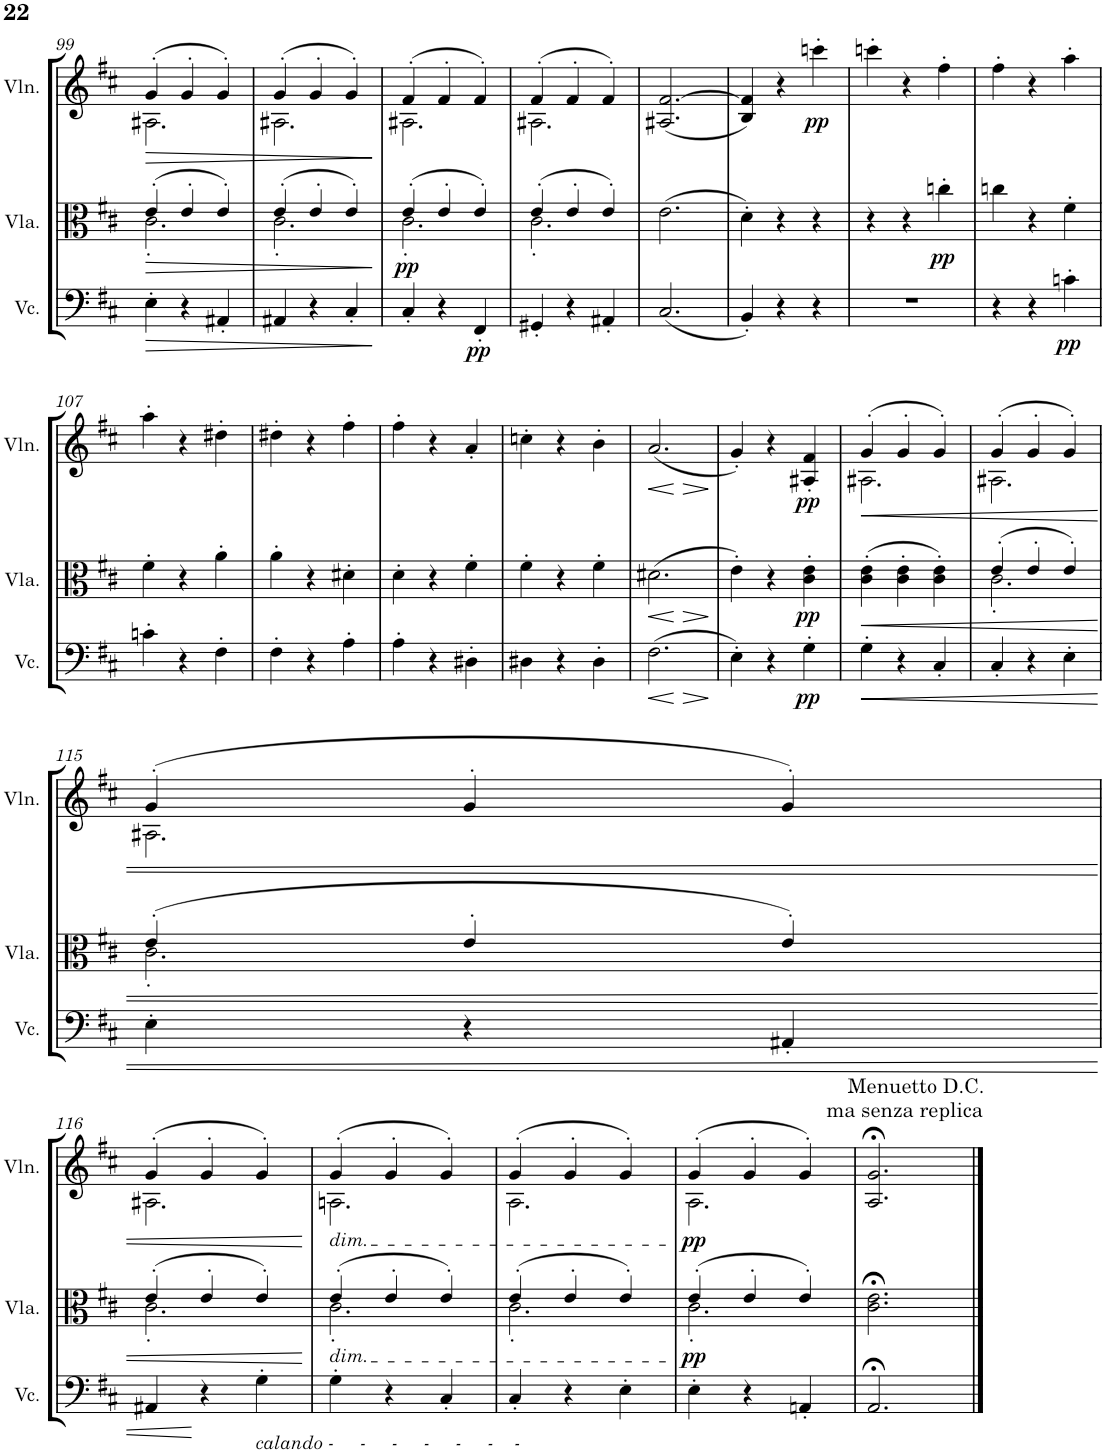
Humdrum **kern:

**kern	**dynam	**kern	**dynam	**kern	**dynam
*part3	*part3	*part2	*part2	*part1	*part1
*staff3	*staff3	*staff2	*staff2	*staff1	*staff1
*I"Violoncello	*	*I"Viola	*	*I"Violin	*
*I'Vc.	*	*I'Vla.	*	*I'Vln.	*
!!LO:PB:g=z
*clefF4	*	*clefC3	*	*clefG2	*
*k[f#c#]	*	*k[f#c#]	*	*k[f#c#]	*
*M3/4	*	*M3/4	*	*M3/4	*
=99	=99	=99	=99	=99	=99
!	!LO:HP:b	!	!LO:HP:b	!	!LO:HP:b
*	*	*^	*	*^	*
4E'\	>	(4e'/	2.c#'\	>	(4g'/	2.A#X\	>
4r	.	4e'/	.	.	4g'/	.	.
4AA#X'/	.	4e'/)	.	.	4g'/)	.	.
=100	=100	=100	=100	=100	=100	=100	=100
4AA#X/	.	(4e'/	2.c#'\	.	(4g'/	2.A#X\	.
4r	.	4e'/	.	.	4g'/	.	.
4C#'/	.	4e'/)	.	.	4g'/)	.	.
*	*	*v	*v	*	*	*	*
*	*	*	*	*v	*v	*
.	]	.	]	.	]
=101	=101	=101	=101	=101	=101
*	*	*^	*	*^	*
!	!	!	!	!LO:DY:b	!	!	!
4C#'/	.	(4e'/	2.c#'\	pp	(4f#'/	2.A#X\	.
4r	.	4e'/	.	.	4f#'/	.	.
!	!LO:DY:b	!	!	!	!	!	!
4FF#'/	pp	4e'/)	.	.	4f#'/)	.	.
=102	=102	=102	=102	=102	=102	=102	=102
4GG#X'/	.	(4e'/	2.c#'\	.	(4f#'/	2.A#X\	.
4r	.	4e'/	.	.	4f#'/	.	.
4AA#X'/	.	4e'/)	.	.	4f#'/)	.	.
*	*	*v	*v	*	*	*	*
*	*	*	*	*v	*v	*
=103	=103	=103	=103	=103	=103
(2.C#/	.	(2.e\	.	(2.A#X/ [2.f#/	.
=104	=104	=104	=104	=104	=104
4BB'/)	.	4d'\)	.	4B/ 4f#/])	.
4r	.	4r	.	4r	.
!	!	!	!	!	!LO:DY:b
4r	.	4r	.	4cccn'\	pp
=105	=105	=105	=105	=105	=105
2.r	.	4r	.	4cccn'\	.
.	.	4r	.	4r	.
!	!	!	!LO:DY:b	!	!
.	.	4ccn'\	pp	4ff#'\	.
=106	=106	=106	=106	=106	=106
4r	.	4ccn\	.	4ff#'\	.
4r	.	4r	.	4r	.
!	!LO:DY:b	!	!	!	!
4cn'\	pp	4f#'\	.	4aa'\	.
!!LO:LB:g=z
=107	=107	=107	=107	=107	=107
4cn'\	.	4f#'\	.	4aa'\	.
4r	.	4r	.	4r	.
4F#'\	.	4a'\	.	4dd#X'\	.
=108	=108	=108	=108	=108	=108
4F#'\	.	4a'\	.	4dd#X'\	.
4r	.	4r	.	4r	.
4A'\	.	4d#X'\	.	4ff#'\	.
=109	=109	=109	=109	=109	=109
4A'\	.	4d'\	.	4ff#'\	.
4r	.	4r	.	4r	.
4D#X'\	.	4f#'\	.	4a'/	.
=110	=110	=110	=110	=110	=110
4D#X\	.	4f#'\	.	4ccn'\	.
4r	.	4r	.	4r	.
4D#'\	.	4f#'\	.	4b'\	.
=111	=111	=111	=111	=111	=111
!	!LO:HP:b	!	!LO:HP:b	!	!LO:HP:b
*^	*	*^	*	*^	*
(2.F#\	4.ryy	<	(2.d#X\	4.ryy	<	(2.a/	4.ryy	<
.	4.ryy	[	.	4.ryy	[	.	4.ryy	[
*v	*v	*	*	*	*	*v	*v	*
*	*	*v	*v	*	*	*
=112	=112	=112	=112	=112	=112
4E'\)	.	4e'\)	.	4g'/)	.
4r	.	4r	.	4r	.
!	!LO:DY:b	!	!LO:DY:b	!	!LO:DY:b
4G'\	pp	4c#\' 4e\'	pp	4A#X/' 4f#/'	pp
=113	=113	=113	=113	=113	=113
!	!LO:HP:b	!	!LO:HP:b	!	!LO:HP:b
*	*	*	*	*^	*
4G'\	<	(4c#\' 4e\'	<	(4g'/	2.A#X\	<
4r	.	4c#\' 4e\'	.	4g'/	.	.
4C#'/	.	4c#\' 4e\')	.	4g'/)	.	.
=114	=114	=114	=114	=114	=114	=114
*	*	*^	*	*	*	*
4C#'/	.	(4e'/	2.c#'\	.	(4g'/	2.A#X\	.
4r	.	4e'/	.	.	4g'/	.	.
4E'\	.	4e'/)	.	.	4g'/)	.	.
!!LO:LB:g=z	!!
=115	=115	=115	=115	=115	=115	=115	=115
4E'\	.	(4e'/	2.c#'\	.	(4g'/	2.A#X\	.
4r	.	4e'/	.	.	4g'/	.	.
4AA#X'/	.	4e'/)	.	.	4g'/)	.	.
!!LO:LB:g=z	!!
=116	=116	=116	=116	=116	=116	=116	=116
4AA#X/	.	(4e'/	2.c#'\	.	(4g'/	2.A#X\	.
4r	[	4e'/	.	.	4g'/	.	.
!LO:TX:b:i:t=calando -     -     -     -     -     -    -	!	!	!	!	!	!	!
4G'\	.	4e'/)	.	.	4g'/)	.	.
*	*	*v	*v	*	*	*	*
*	*	*	*	*v	*v	*
.	.	.	[	.	[
=117	=117	=117	=117	=117	=117
*	*	*^	*	*^	*
!	!	!	!	!	!LO:TX:b:i:t=dim.	!	!
!	!	!LO:TX:b:i:t=dim.	!	!	!	!	!
4G'\	.	(4e'/	2.c#'\	.	(4g'/	2.An\	.
4r	.	4e'/	.	.	4g'/	.	.
4C#'/	.	4e'/)	.	.	4g'/)	.	.
=118	=118	=118	=118	=118	=118	=118	=118
4C#'/	.	(4e'/	2.c#'\	.	(4g'/	2.A\	.
4r	.	4e'/	.	.	4g'/	.	.
4E'\	.	4e'/)	.	.	4g'/)	.	.
=119	=119	=119	=119	=119	=119	=119	=119
!	!	!	!	!LO:DY:b	!	!	!LO:DY:b
4E'\	.	(4e'/	2.c#'\	pp	(4g'/	2.A\	pp
4r	.	4e'/	.	.	4g'/	.	.
4AAn'/	.	4e'/)	.	.	4g'/)	.	.
*	*	*v	*v	*	*	*	*
*	*	*	*	*v	*v	*
=120	=120	=120	=120	=120	=120
2.AA;</	.	2.c#\;< 2.e\;<	.	2.A/;< 2.g/;<	.
!	!	!	!	!LO:TX:a:t=Menuetto D.C.\nma senza replica	!
==121	==121	==121	==121	==121	==121
2.r	.	2.r	.	2.r	.
=	=	=	=	=	=
*-	*-	*-	*-	*-	*-
